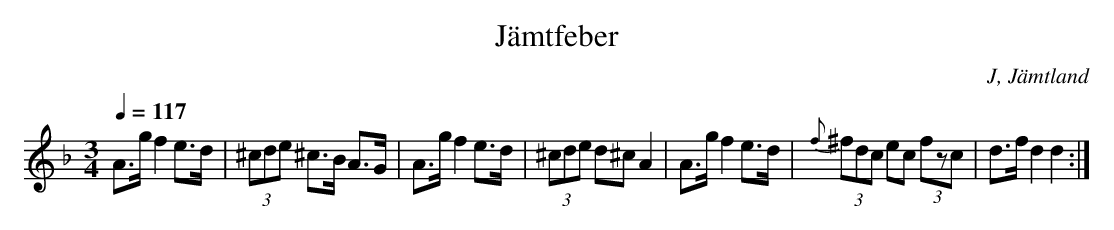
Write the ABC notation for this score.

X:1
T: Jämtfeber
O: J, Jämtland
M:3/4
L:1/8
Q:1/4=117
K:Dm
A>g f2 e>d|(3^cde ^c>B A>G|A>g f2 e>d|(3^cde d^c A2|A>g f2 e>d|{f}(3^fdc ec (3fzc|d>f d2 d2 :|
